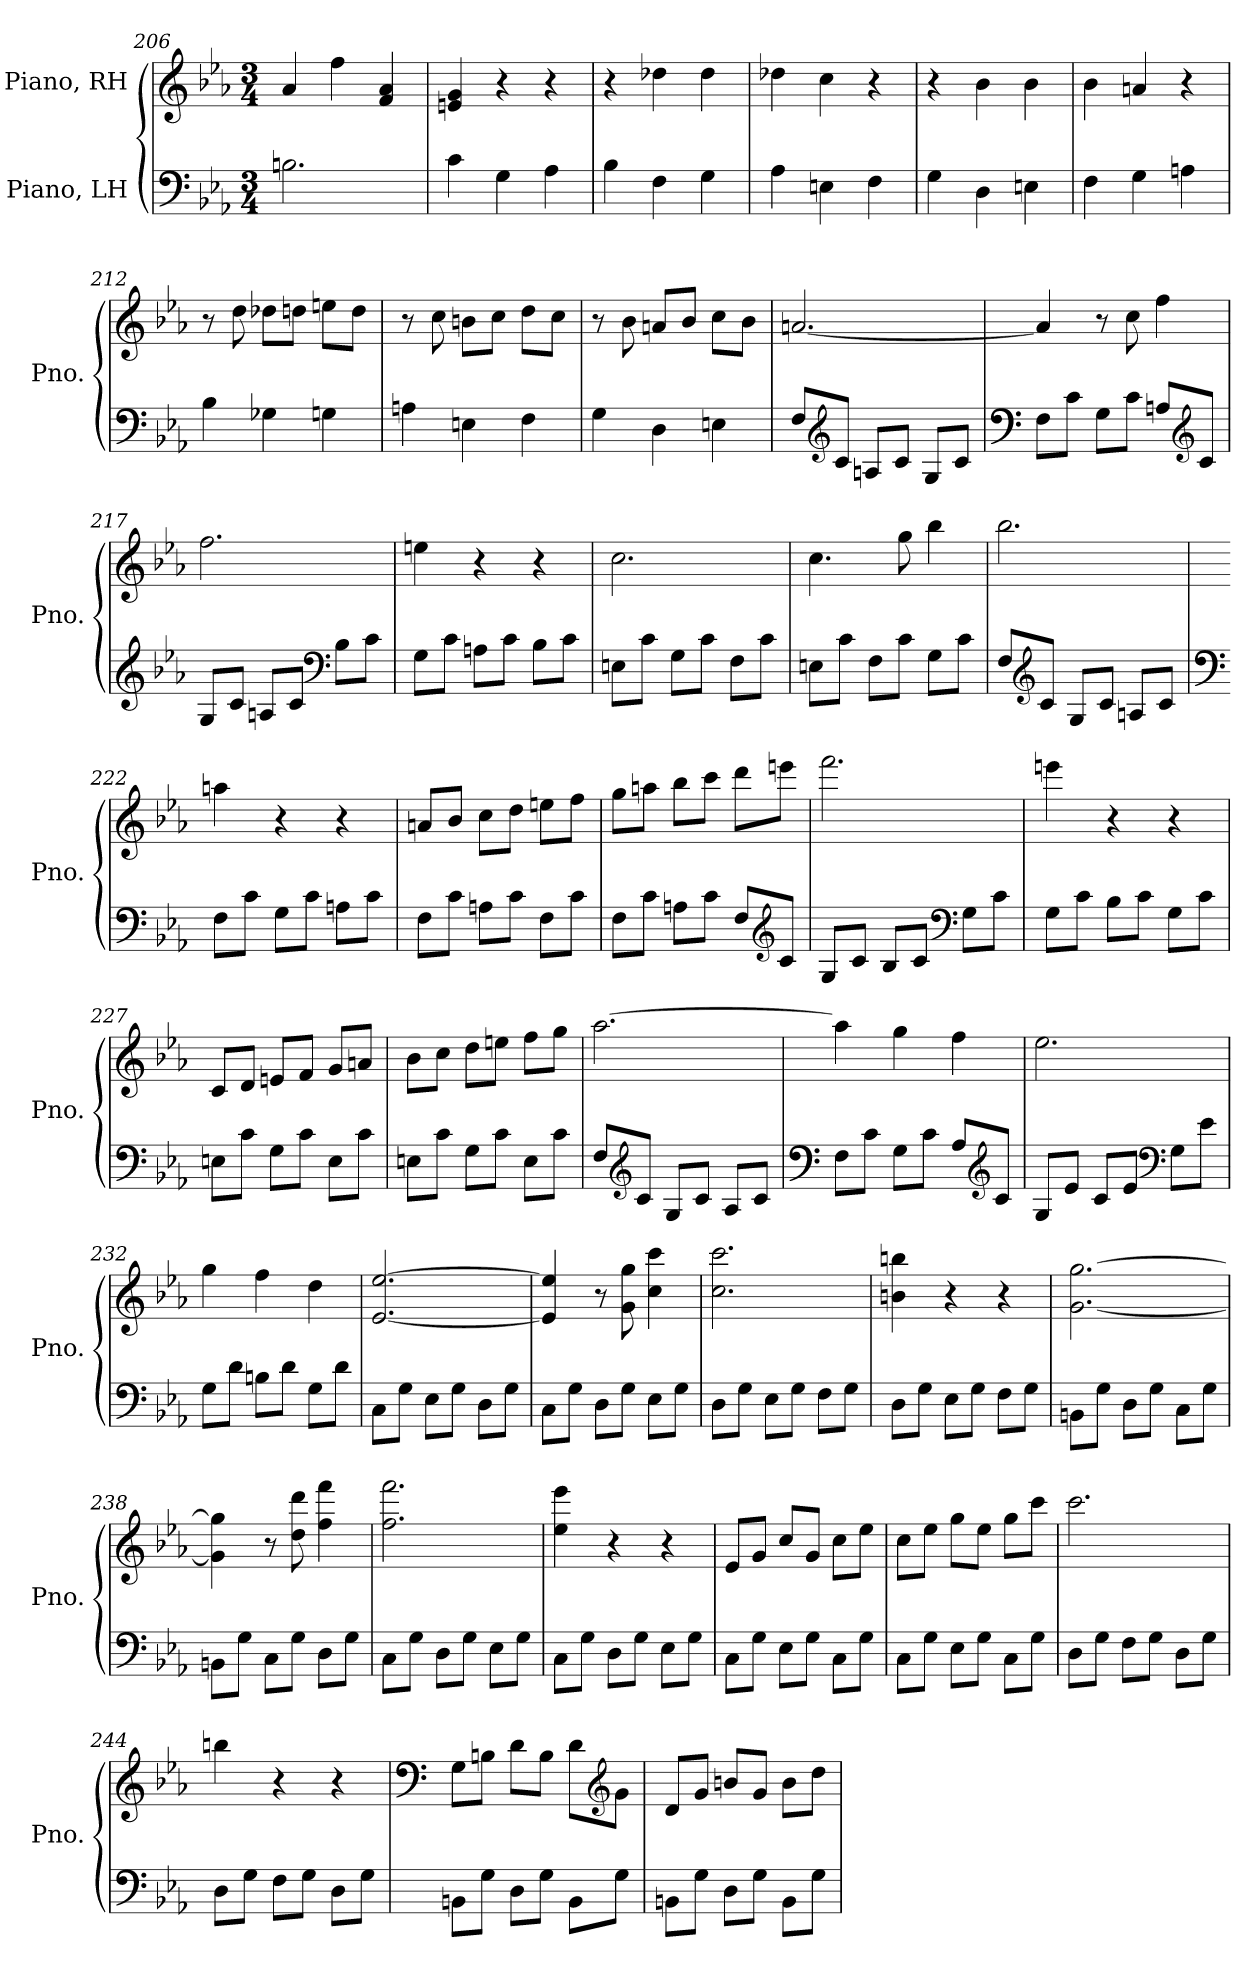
**kern	**kern
*part2	*part1
*staff2	*staff1
*I"Piano, LH	*I"Piano, RH
*I'Pno.	*I'Pno.
*clefF4	*clefG2
*k[b-e-a-]	*k[b-e-a-]
*M3/4	*M3/4
=206	=206
2.Bn\	4a-/
.	4ff\
.	4f/ 4a-/
=207	=207
4c\	4en/ 4g/
4G\	4r
4A-\	4r
=208	=208
4B-\	4r
4F\	4dd-X\
4G\	4dd-\
=209	=209
4A-\	4dd-X\
4En\	4cc\
4F\	4r
!!LO:LB:g=z
=210	=210
4G\	4r
4D\	4b-\
4En\	4b-\
=211	=211
4F\	4b-\
4G\	4an/
4An\	4r
=212	=212
4B-\	8r
.	8dd\
4G-X\	8dd-X\L
.	8ddn\J
4Gn\	8een\L
.	8dd\J
=213	=213
4An\	8r
.	8cc\
4En\	8bn\L
.	8cc\J
4F\	8dd\L
.	8cc\J
=214	=214
4G\	8r
.	8b-\
4D\	8an/L
.	8b-/J
4En\	8cc\L
.	8b-\J
!!LO:LB:g=z
=215	=215
8F/L	[2.an/
*clefG2	*
8c/J	.
8An/L	.
8c/J	.
8G/L	.
8c/J	.
=216	=216
*clefF4	*
8F\L	4a/]
8c\J	.
8G\L	8r
8c\J	8cc\
8An/L	4ff\
*clefG2	*
8c/J	.
=217	=217
8G/L	2.ff\
8c/J	.
8An/L	.
8c/J	.
*clefF4	*
8B-\L	.
8c\J	.
=218	=218
8G\L	4een\
8c\J	.
8An\L	4r
8c\J	.
8B-\L	4r
8c\J	.
!!LO:LB:g=z
=219	=219
8En\L	2.cc\
8c\J	.
8G\L	.
8c\J	.
8F\L	.
8c\J	.
=220	=220
8En\L	4.cc\
8c\J	.
8F\L	.
8c\J	8gg\
8G\L	4bb-\
8c\J	.
=221	=221
8F/L	2.bb-\
*clefG2	*
8c/J	.
8G/L	.
8c/J	.
8An/L	.
8c/J	.
=222	=222
*clefF4	*
8F\L	4aan\
8c\J	.
8G\L	4r
8c\J	.
8An\L	4r
8c\J	.
=223	=223
8F\L	8an/L
8c\J	8b-/J
8An\L	8cc\L
8c\J	8dd\J
8F\L	8een\L
8c\J	8ff\J
!!LO:LB:g=z
=224	=224
8F\L	8gg\L
8c\J	8aan\J
8An\L	8bb-\L
8c\J	8ccc\J
8F/L	8ddd\L
*clefG2	*
8c/J	8eeen\J
=225	=225
8G/L	2.fff\
8c/J	.
8B-/L	.
8c/J	.
*clefF4	*
8G\L	.
8c\J	.
=226	=226
8G\L	4eeen\
8c\J	.
8B-\L	4r
8c\J	.
8G\L	4r
8c\J	.
=227	=227
8En\L	8c/L
8c\J	8d/J
8G\L	8en/L
8c\J	8f/J
8E\L	8g/L
8c\J	8an/J
=228	=228
8En\L	8b-\L
8c\J	8cc\J
8G\L	8dd\L
8c\J	8een\J
8E\L	8ff\L
8c\J	8gg\J
!!LO:LB:g=z
=229	=229
8F/L	[2.aa-\
*clefG2	*
8c/J	.
8G/L	.
8c/J	.
8A-/L	.
8c/J	.
=230	=230
*clefF4	*
8F\L	4aa-\]
8c\J	.
8G\L	4gg\
8c\J	.
8A-/L	4ff\
*clefG2	*
8c/J	.
=231	=231
8G/L	2.ee-\
8e-/J	.
8c/L	.
8e-/J	.
*clefF4	*
8G\L	.
8e-\J	.
=232	=232
8G\L	4gg\
8d\J	.
8Bn\L	4ff\
8d\J	.
8G\L	4dd\
8d\J	.
=233	=233
8C\L	[2.e-/ [2.ee-/
8G\J	.
8E-\L	.
8G\J	.
8D\L	.
8G\J	.
!!LO:PB:g=z
=234	=234
8C\L	4e-/] 4ee-/]
8G\J	.
8D\L	8r
8G\J	8g\ 8gg\
8E-\L	4cc\ 4ccc\
8G\J	.
=235	=235
8D\L	2.cc\ 2.ccc\
8G\J	.
8E-\L	.
8G\J	.
8F\L	.
8G\J	.
=236	=236
8D\L	4bn\ 4bbn\
8G\J	.
8E-\L	4r
8G\J	.
8F\L	4r
8G\J	.
=237	=237
8BBn\L	[2.g\ [2.gg\
8G\J	.
8D\L	.
8G\J	.
8C\L	.
8G\J	.
=238	=238
8BBn\L	4g\] 4gg\]
8G\J	.
8C\L	8r
8G\J	8dd\ 8ddd\
8D\L	4ff\ 4fff\
8G\J	.
=239	=239
8C\L	2.ff\ 2.fff\
8G\J	.
8D\L	.
8G\J	.
8E-\L	.
8G\J	.
!!LO:LB:g=z
=240	=240
8C\L	4ee-\ 4eee-\
8G\J	.
8D\L	4r
8G\J	.
8E-\L	4r
8G\J	.
=241	=241
8C\L	8e-/L
8G\J	8g/J
8E-\L	8cc/L
8G\J	8g/J
8C\L	8cc\L
8G\J	8ee-\J
=242	=242
8C\L	8cc\L
8G\J	8ee-\J
8E-\L	8gg\L
8G\J	8ee-\J
8C\L	8gg\L
8G\J	8ccc\J
=243	=243
8D\L	2.ccc\
8G\J	.
8F\L	.
8G\J	.
8D\L	.
8G\J	.
=244	=244
8D\L	4bbn\
8G\J	.
8F\L	4r
8G\J	.
8D\L	4r
8G\J	.
!!LO:LB:g=z
=245	=245
*	*clefF4
8BBn\L	8G\L
8G\J	8Bn\J
8D\L	8d\L
8G\J	8B\J
8BB\L	8d\L
*	*clefG2
8G\J	8g\J
=246	=246
8BBn\L	8d/L
8G\J	8g/J
8D\L	8bn/L
8G\J	8g/J
8BB\L	8b\L
8G\J	8dd\J
=	=
*-	*-
